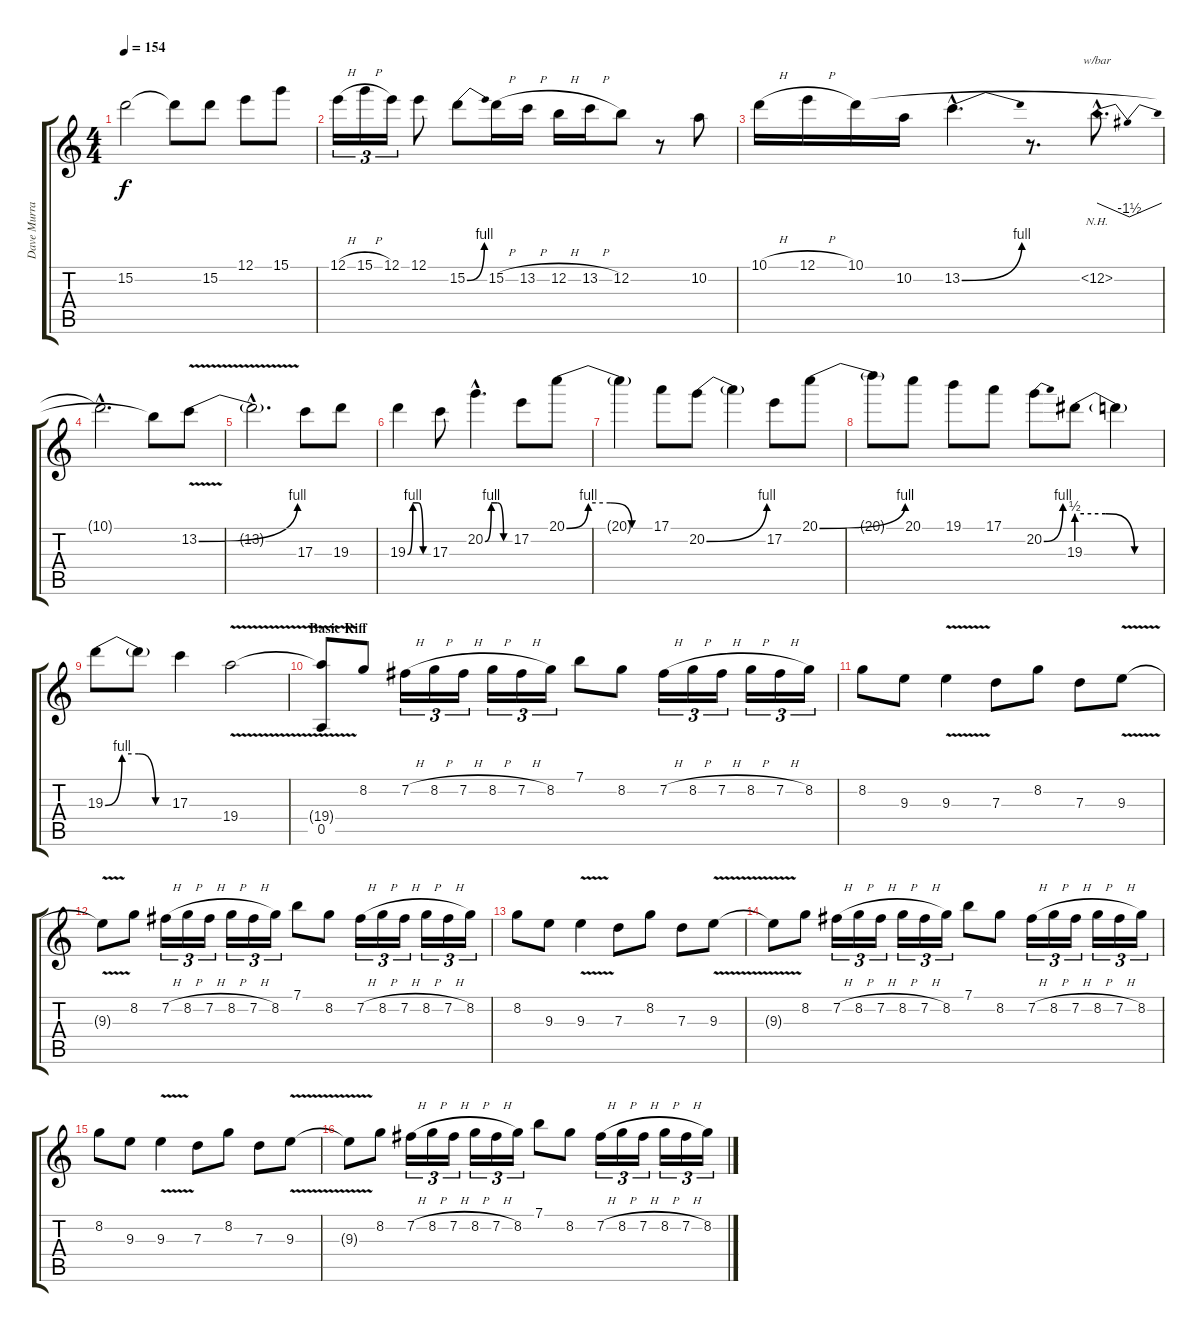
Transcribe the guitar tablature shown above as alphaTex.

\track ("Dave Murray's Guitar" "Dave Murra") {instrument distortionguitar}
\staff {score tabs}
\tuning (E4 B3 G3 D3 A2 E2) {hide}
\ts (4 4)
\tempo 154
\clef g2
\ks c
15.2{t}.2{dy f} 15.2{t}.8 15.2.8 12.1.8 15.1.8 |
12.1{h}.16{tu (3 2)} 15.1{h}.16{tu (3 2)} 12.1.16{tu (3 2)} 12.1.8 15.2{be (bend 0 0 60 4)}.8 15.2{h}.16 13.2{h}.16 12.2{h}.16 13.2{h}.16 12.2.8 r.8 10.2.8 |
10.1{h}.16 12.1{h}.16 10.1.16 10.2.16 13.2{be (bend 0 0 60 4) hac}.4{d} r.8{d} 12.2{nh hac}.8{d tbe (dip default 0 0 30 -6 60 0)} |
10.1{hac t}.2{d} 12.2{t}.8 13.2{be (bend 0 0 60 4) v}.8 |
13.2{hac t}.2{d} 17.3.8 19.3.8 |
19.3{be (custom 0 0 15 4 30 4 45 0 60 0)}.4 17.3.8 20.2{be (custom 0 0 15 4 30 4 45 0 60 0) hac}.4{d} 17.2.8 20.1{be (custom 0 0 15 4 30 4 45 0 60 0)}.8 |
20.1{t}.4 17.1.8 20.2{be (bend 0 0 60 4)}.8 20.2{t}.4 17.2.8 20.1{be (bend 0 0 60 4)}.8 |
20.1{t}.8 20.1.8 19.1.8 17.1.8 20.2{be (bend 0 0 60 4)}.8 19.3{be (custom 0 2 20 2 40 0 60 0)}.8 19.3{t}.4 |
19.3{be (custom 0 0 15 4 30 4 45 0 60 0)}.8 19.3{t}.8 17.3.4 19.4{v}.2 |
\section ("" "Basic Riff ")
(19.4{t} 0.5).8{volume 14 balance 0} 8.2.8 7.2{h}.16{tu (3 2)} 8.2{h}.16{tu (3 2)} 7.2{h}.16{tu (3 2)} 8.2{h}.16{tu (3 2)} 7.2{h}.16{tu (3 2)} 8.2.16{tu (3 2)} 7.1.8 8.2.8 7.2{h}.16{tu (3 2)} 8.2{h}.16{tu (3 2)} 7.2{h}.16{tu (3 2)} 8.2{h}.16{tu (3 2)} 7.2{h}.16{tu (3 2)} 8.2.16{tu (3 2)} |
8.2.8 9.3.8 9.3{v}.4 7.3.8 8.2.8 7.3.8 9.3{v}.8 |
9.3{t}.8 8.2.8 7.2{h}.16{tu (3 2)} 8.2{h}.16{tu (3 2)} 7.2{h}.16{tu (3 2)} 8.2{h}.16{tu (3 2)} 7.2{h}.16{tu (3 2)} 8.2.16{tu (3 2)} 7.1.8 8.2.8 7.2{h}.16{tu (3 2)} 8.2{h}.16{tu (3 2)} 7.2{h}.16{tu (3 2)} 8.2{h}.16{tu (3 2)} 7.2{h}.16{tu (3 2)} 8.2.16{tu (3 2)} |
8.2.8 9.3.8 9.3{v}.4 7.3.8 8.2.8 7.3.8 9.3{v}.8 |
9.3{t}.8 8.2.8 7.2{h}.16{tu (3 2)} 8.2{h}.16{tu (3 2)} 7.2{h}.16{tu (3 2)} 8.2{h}.16{tu (3 2)} 7.2{h}.16{tu (3 2)} 8.2.16{tu (3 2)} 7.1.8 8.2.8 7.2{h}.16{tu (3 2)} 8.2{h}.16{tu (3 2)} 7.2{h}.16{tu (3 2)} 8.2{h}.16{tu (3 2)} 7.2{h}.16{tu (3 2)} 8.2.16{tu (3 2)} |
8.2.8 9.3.8 9.3{v}.4 7.3.8 8.2.8 7.3.8 9.3{v}.8 |
9.3{t}.8 8.2.8 7.2{h}.16{tu (3 2)} 8.2{h}.16{tu (3 2)} 7.2{h}.16{tu (3 2)} 8.2{h}.16{tu (3 2)} 7.2{h}.16{tu (3 2)} 8.2.16{tu (3 2)} 7.1.8 8.2.8 7.2{h}.16{tu (3 2)} 8.2{h}.16{tu (3 2)} 7.2{h}.16{tu (3 2)} 8.2{h}.16{tu (3 2)} 7.2{h}.16{tu (3 2)} 8.2.16{tu (3 2)}
